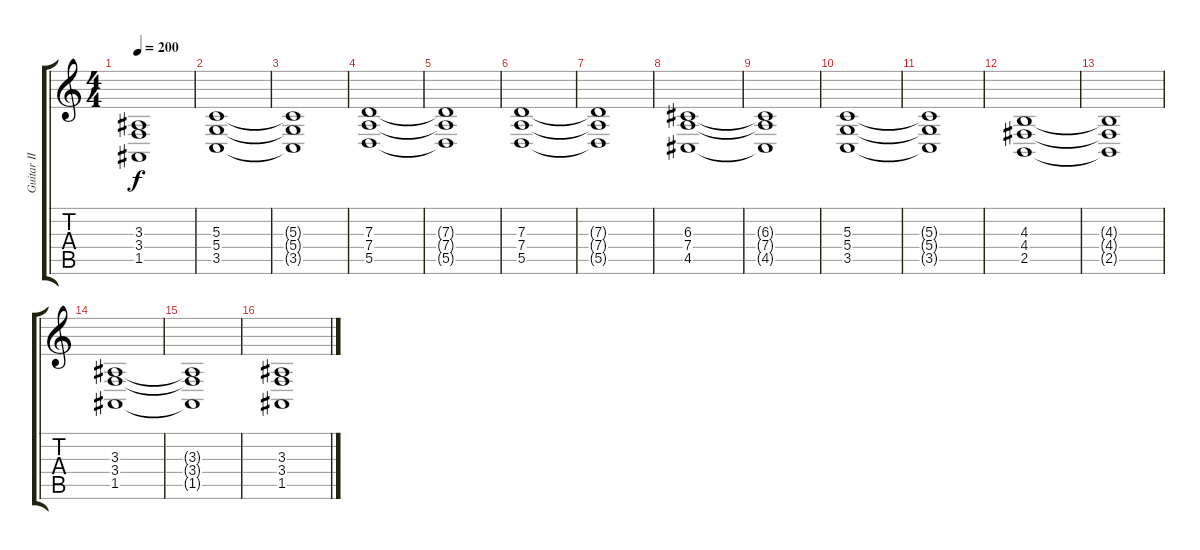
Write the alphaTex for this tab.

\track ("Guitar II" "Guitar II") {instrument lead8bassandlead}
\staff {score tabs}
\tuning (E4 B3 G3 D3 A2 E2) {hide}
\ts (4 4)
\tempo 200
\clef g2
\ks c
(3.3{t} 3.4{t} 1.5{t}).1{dy f} |
(5.3 5.4 3.5).1 |
(5.3{t} 5.4{t} 3.5{t}).1 |
(7.3 7.4 5.5).1 |
(7.3{t} 7.4{t} 5.5{t}).1 |
(7.3 7.4 5.5).1 |
(7.3{t} 7.4{t} 5.5{t}).1 |
(6.3 7.4 4.5).1 |
(6.3{t} 7.4{t} 4.5{t}).1 |
(5.3 5.4 3.5).1 |
(5.3{t} 5.4{t} 3.5{t}).1 |
(4.3 4.4 2.5).1 |
(4.3{t} 4.4{t} 2.5{t}).1 |
(3.3 3.4 1.5).1 |
(3.3{t} 3.4{t} 1.5{t}).1 |
(3.3 3.4 1.5).1
